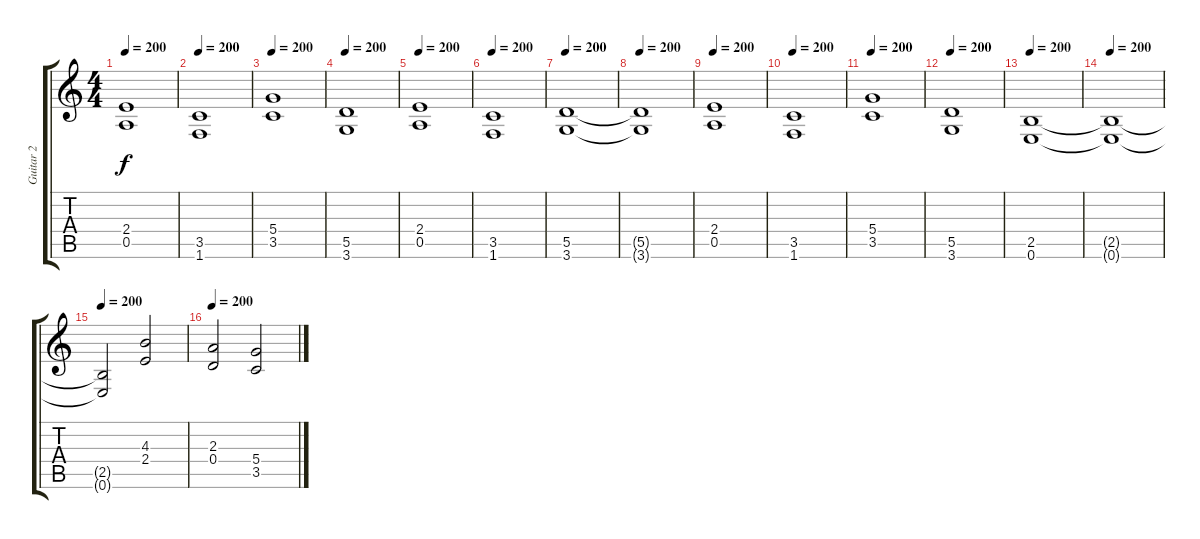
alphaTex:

\track ("Guitar 2" "Guitar 2") {instrument distortionguitar}
\staff {score tabs}
\tuning (E4 B3 G3 D3 A2 E2) {hide}
\ts (4 4)
\tempo 200
\clef g2
\ks c
(2.4 0.5).1{dy f} |
\tempo 200
(3.5 1.6).1 |
\tempo 200
(5.4 3.5).1 |
\tempo 200
(5.5 3.6).1 |
\tempo 200
(2.4 0.5).1 |
\tempo 200
(3.5 1.6).1 |
\tempo 200
(5.5 3.6).1 |
\tempo 200
(5.5{t} 3.6{t}).1 |
\tempo 200
(2.4 0.5).1 |
\tempo 200
(3.5 1.6).1 |
\tempo 200
(5.4 3.5).1 |
\tempo 200
(5.5 3.6).1 |
\tempo 200
(2.5 0.6).1 |
\tempo 200
(2.5{t} 0.6{t}).1 |
\tempo 200
(2.5{t} 0.6{t}).2 (4.3 2.4).2 |
\tempo 200
(2.3 0.4).2 (5.4 3.5).2
